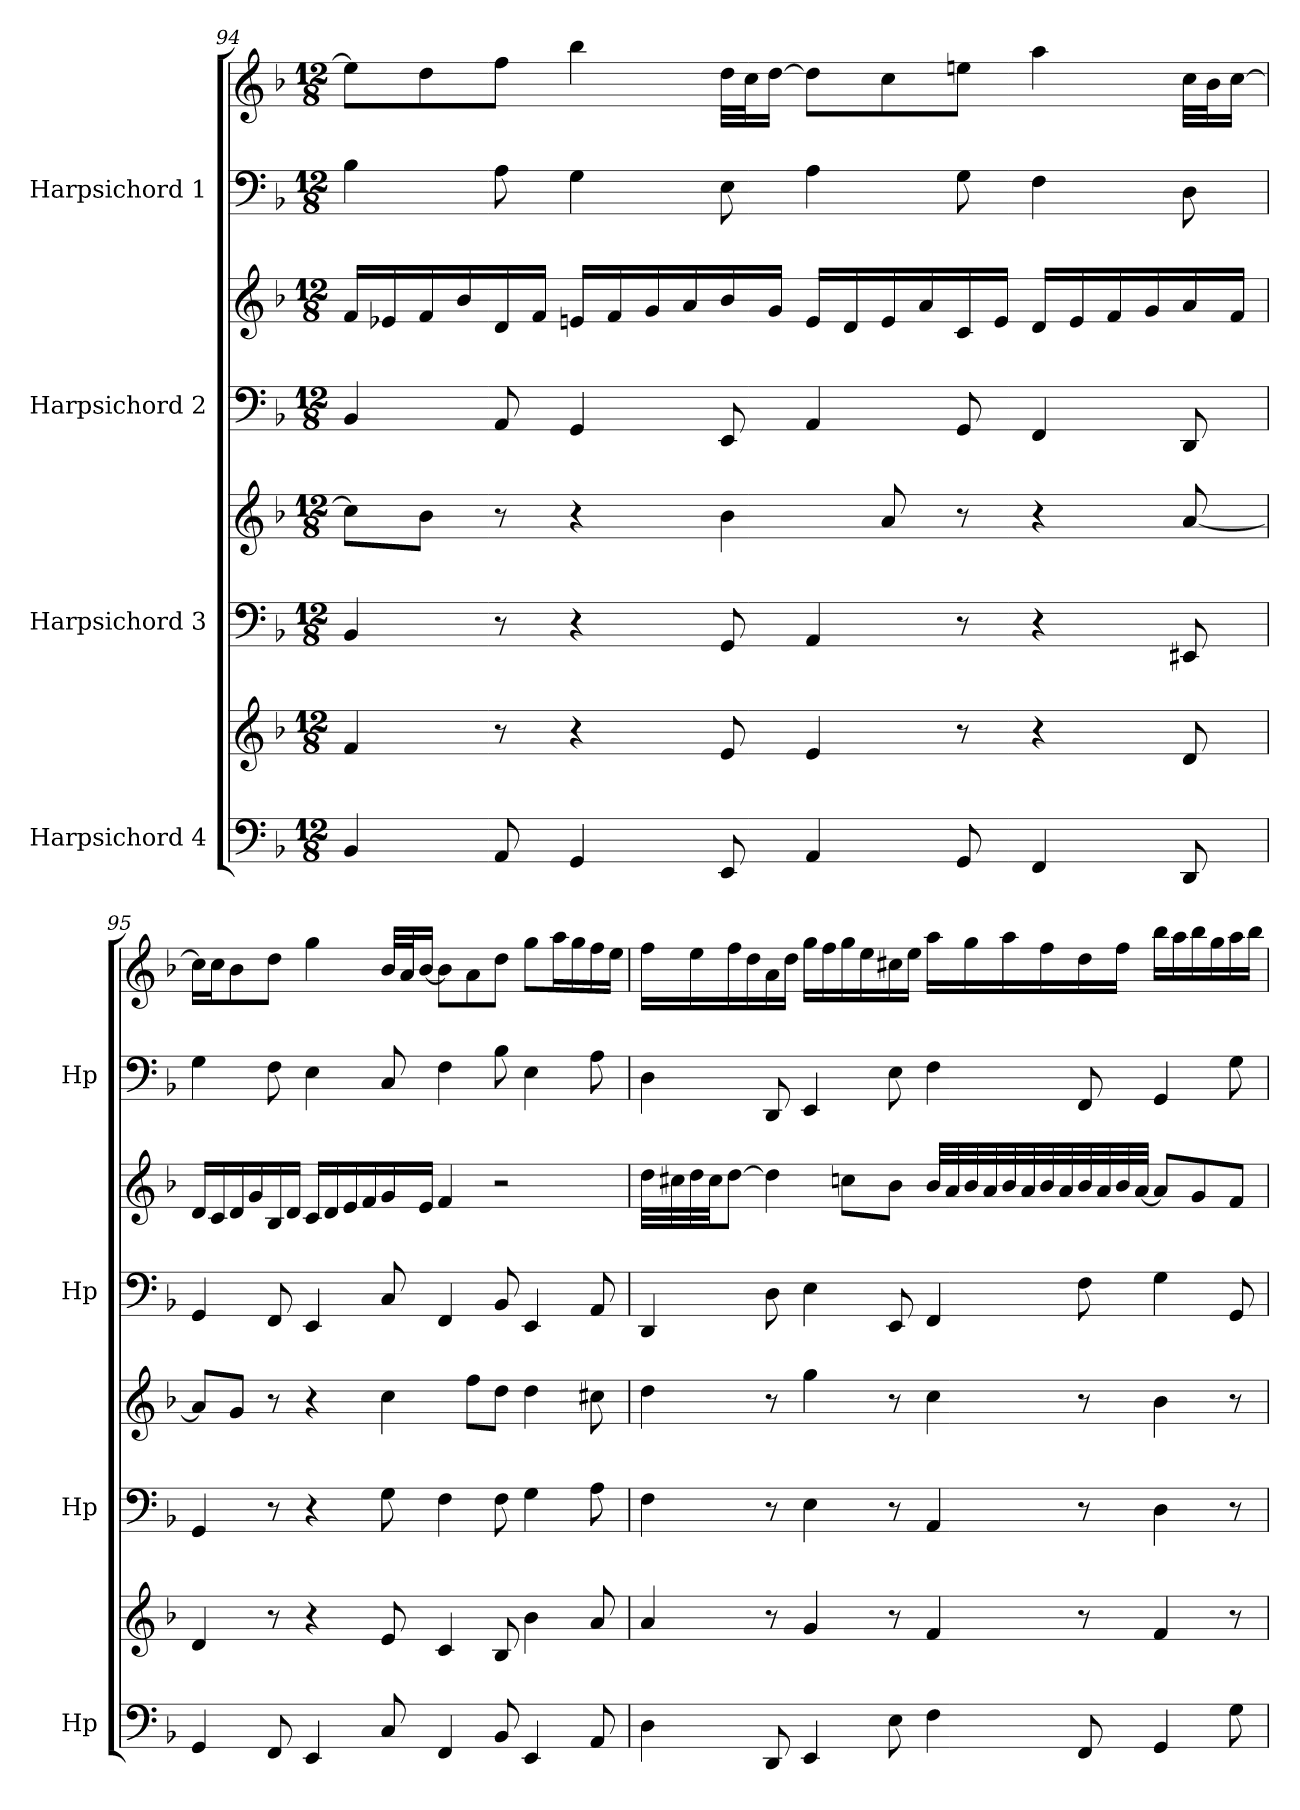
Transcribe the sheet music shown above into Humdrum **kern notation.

**kern	**kern	**kern	**kern	**kern	**kern	**kern	**kern
*part4	*part4	*part3	*part3	*part2	*part2	*part1	*part1
*staff8	*staff7	*staff6	*staff5	*staff4	*staff3	*staff2	*staff1
*I"Harpsichord 4	*	*I"Harpsichord 3	*	*I"Harpsichord 2	*	*I"Harpsichord 1	*
*I'Hp	*	*I'Hp	*	*I'Hp	*	*I'Hp	*
*clefF4	*clefG2	*clefF4	*clefG2	*clefF4	*clefG2	*clefF4	*clefG2
*k[b-]	*k[b-]	*k[b-]	*k[b-]	*k[b-]	*k[b-]	*k[b-]	*k[b-]
*M12/8	*M12/8	*M12/8	*M12/8	*M12/8	*M12/8	*M12/8	*M12/8
=94	=94	=94	=94	=94	=94	=94	=94
4BB-/	4f/	4BB-/	8cc\L]	4BB-/	16f/LL	4B-\	8ee-\L]
.	.	.	.	.	16e-X/	.	.
.	.	.	8b-\J	.	16f/	.	8dd\
.	.	.	.	.	16b-/	.	.
8AA/	8r	8r	8r	8AA/	16d/	8A\	8ff\J
.	.	.	.	.	16f/JJ	.	.
4GG/	4r	4r	4r	4GG/	16en/LL	4G\	4bb-\
.	.	.	.	.	16f/	.	.
.	.	.	.	.	16g/	.	.
.	.	.	.	.	16a/	.	.
8EE/	8e/	8GG/	4b-\	8EE/	16b-/	8E\	32dd\LLL
.	.	.	.	.	.	.	32cc\J
.	.	.	.	.	16g/JJ	.	[16dd\JJ
4AA/	4e/	4AA/	.	4AA/	16e/LL	4A\	8dd\L]
.	.	.	.	.	16d/	.	.
.	.	.	8a/	.	16e/	.	8cc\
.	.	.	.	.	16a/	.	.
8GG/	8r	8r	8r	8GG/	16c/	8G\	8een\J
.	.	.	.	.	16e/JJ	.	.
4FF/	4r	4r	4r	4FF/	16d/LL	4F\	4aa\
.	.	.	.	.	16e/	.	.
.	.	.	.	.	16f/	.	.
.	.	.	.	.	16g/	.	.
8DD/	8d/	8EE#X/	[8a/	8DD/	16a/	8D\	32cc\LLL
.	.	.	.	.	.	.	32b-\J
.	.	.	.	.	16f/JJ	.	[16cc\JJ
!!LO:LB:g=z
=95	=95	=95	=95	=95	=95	=95	=95
4GG/	4d/	4GG/	8a/L]	4GG/	16d/LL	4G\	16cc\LL]
.	.	.	.	.	16c/	.	16cc\J
.	.	.	8g/J	.	16d/	.	8b-\
.	.	.	.	.	16g/	.	.
8FF/	8r	8r	8r	8FF/	16B-/	8F\	8dd\J
.	.	.	.	.	16d/JJ	.	.
4EE/	4r	4r	4r	4EE/	16c/LL	4E\	4gg\
.	.	.	.	.	16d/	.	.
.	.	.	.	.	16e/	.	.
.	.	.	.	.	16f/	.	.
8C/	8e/	8G\	4cc\	8C/	16g/	8C/	32b-/LLL
.	.	.	.	.	.	.	32a/J
.	.	.	.	.	16e/JJ	.	[16b-/JJ
4FF/	4c/	4F\	.	4FF/	4f/	4F\	8b-\L]
.	.	.	8ff\L	.	.	.	8a\
8BB-/	8B-/	8F\	8dd\J	8BB-/	2r	8B-\	8dd\J
4EE/	4b-\	4G\	4dd\	4EE/	.	4E\	8gg\L
.	.	.	.	.	.	.	16aa\L
.	.	.	.	.	.	.	16gg\
8AA/	8a/	8A\	8cc#X\	8AA/	.	8A\	16ff\
.	.	.	.	.	.	.	16ee\JJ
=96	=96	=96	=96	=96	=96	=96	=96
4D\	4a/	4F\	4dd\	4DD/	32dd\LLL	4D\	16ff\LL
.	.	.	.	.	32cc#X\	.	.
.	.	.	.	.	32dd\	.	16ee\
.	.	.	.	.	32cc#\JJ	.	.
.	.	.	.	.	[8dd\J	.	16ff\
.	.	.	.	.	.	.	16dd\
8DD/	8r	8r	8r	8D\	4dd\]	8DD/	16a\
.	.	.	.	.	.	.	16dd\JJ
4EE/	4g/	4E\	4gg\	4E\	.	4EE/	16gg\LL
.	.	.	.	.	.	.	16ff\
.	.	.	.	.	8ccn\L	.	16gg\
.	.	.	.	.	.	.	16ee\
8E\	8r	8r	8r	8EE/	8b-\J	8E\	16cc#X\
.	.	.	.	.	.	.	16ee\JJ
4F\	4f/	4AA/	4cc\	4FF/	32b-/LLL	4F\	16aa\LL
.	.	.	.	.	32a/	.	.
.	.	.	.	.	32b-/	.	16gg\
.	.	.	.	.	32a/	.	.
.	.	.	.	.	32b-/	.	16aa\
.	.	.	.	.	32a/	.	.
.	.	.	.	.	32b-/	.	16ff\
.	.	.	.	.	32a/	.	.
8FF/	8r	8r	8r	8F\	32b-/	8FF/	16dd\
.	.	.	.	.	32a/	.	.
.	.	.	.	.	32b-/	.	16ff\JJ
.	.	.	.	.	[32a/JJJ	.	.
4GG/	4f/	4D\	4b-\	4G\	8a/L]	4GG/	16bb-\LL
.	.	.	.	.	.	.	16aa\
.	.	.	.	.	8g/	.	16bb-\
.	.	.	.	.	.	.	16gg\
8G\	8r	8r	8r	8GG/	8f/J	8G\	16aa\
.	.	.	.	.	.	.	16bb-\JJ
=	=	=	=	=	=	=	=
*-	*-	*-	*-	*-	*-	*-	*-
